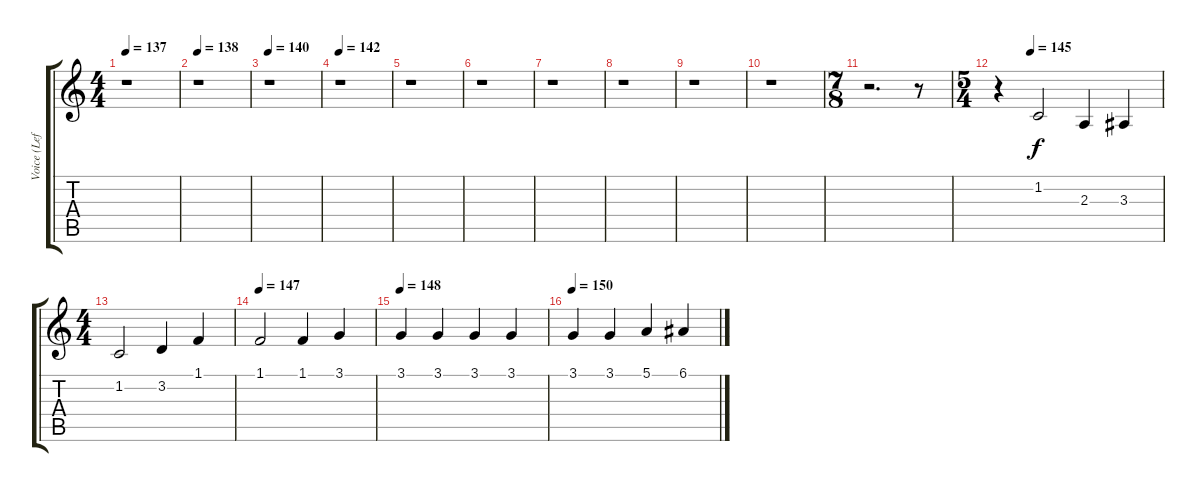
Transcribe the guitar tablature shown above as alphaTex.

\track ("Voice (Left)" "Voice (Lef") {instrument flute}
\staff {score tabs}
\tuning (E4 B3 G3 D3 A2 E2) {hide}
\ts (4 4)
\tempo 137
\clef g2
\ks c
r.1{dy f} |
\tempo 138
r.1 |
\tempo 140
r.1 |
\tempo 142
r.1 |
r.1 |
r.1 |
r.1 |
r.1 |
r.1 |
r.1 |
\ts (7 8)
r.2{d} r.8 |
\ts (5 4)
\tempo (145 0.2)
r.4 1.2.2{volume 10} 2.3.4 3.3.4 |
\ts (4 4)
1.2.2 3.2.4 1.1.4 |
\tempo 147
1.1.2 1.1.4 3.1.4 |
\tempo 148
3.1.4 3.1.4 3.1.4 3.1.4 |
\tempo 150
3.1.4 3.1.4 5.1.4 6.1.4
